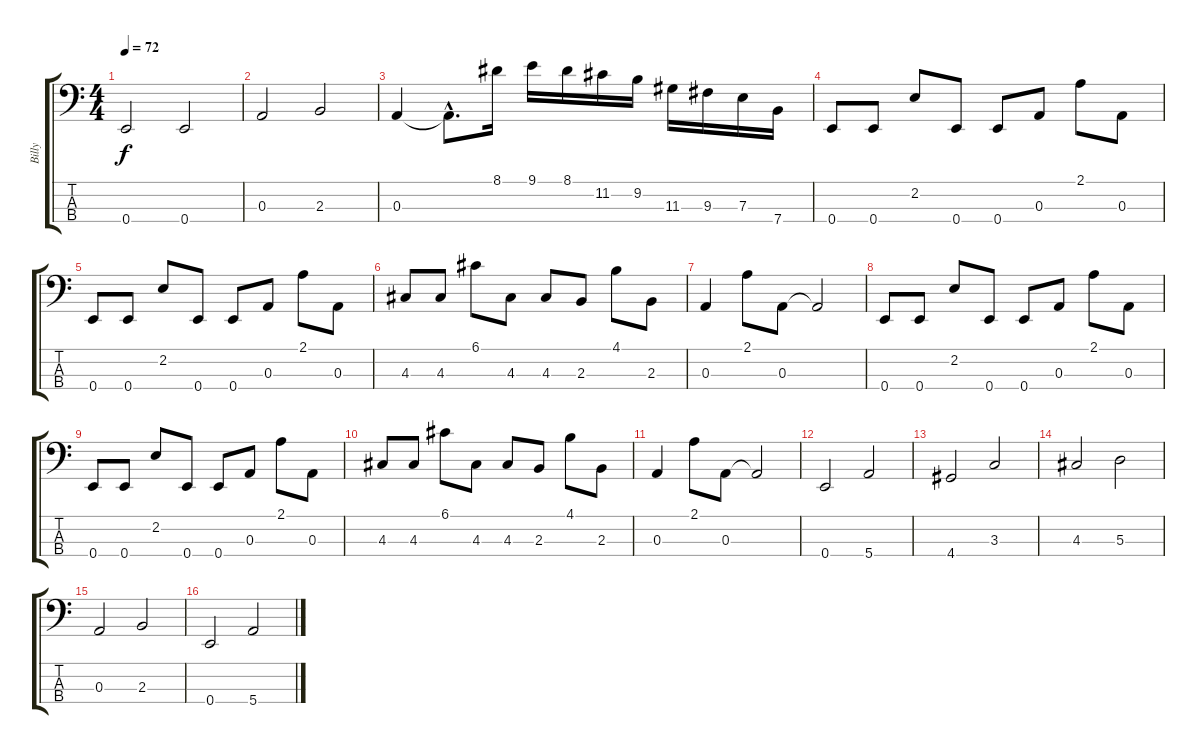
\track ("Billy" "Billy") {instrument electricbassfinger}
\staff {score tabs}
\tuning (G2 D2 A1 E1) {hide}
\ts (4 4)
\tempo 72
\clef f4
\ks c
0.4.2{dy f} 0.4.2 |
0.3.2 2.3.2 |
0.3.4 0.3{hac t}.8{d} 8.1.16 9.1.16 8.1.16 11.2.16 9.2.16 11.3.16 9.3.16 7.3.16 7.4.16 |
0.4.8 0.4.8 2.2.8 0.4.8 0.4.8 0.3.8 2.1.8 0.3.8 |
0.4.8 0.4.8 2.2.8 0.4.8 0.4.8 0.3.8 2.1.8 0.3.8 |
4.3.8 4.3.8 6.1.8 4.3.8 4.3.8 2.3.8 4.1.8 2.3.8 |
0.3.4 2.1.8 0.3.8 0.3{t}.2 |
0.4.8 0.4.8 2.2.8 0.4.8 0.4.8 0.3.8 2.1.8 0.3.8 |
0.4.8 0.4.8 2.2.8 0.4.8 0.4.8 0.3.8 2.1.8 0.3.8 |
4.3.8 4.3.8 6.1.8 4.3.8 4.3.8 2.3.8 4.1.8 2.3.8 |
0.3.4 2.1.8 0.3.8 0.3{t}.2 |
0.4.2 5.4.2 |
4.4.2 3.3.2 |
4.3.2 5.3.2 |
0.3.2 2.3.2 |
0.4.2 5.4.2
